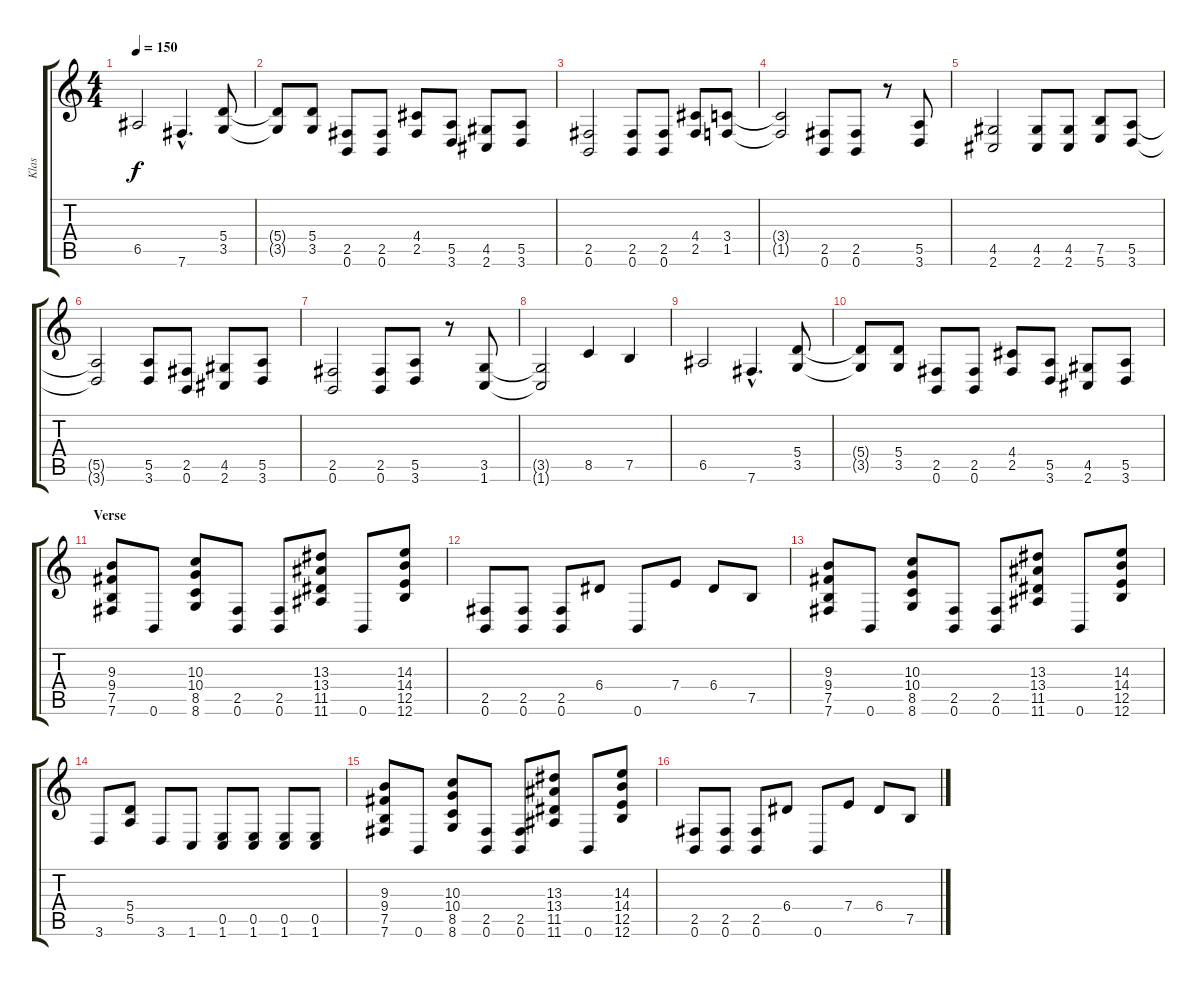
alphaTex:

\track ("Klas" "Klas") {instrument distortionguitar}
\staff {score tabs}
\tuning (B3 Gb3 D3 A2 E2 B1) {hide}
\ts (4 4)
\tempo 150
\clef g2
\ks c
6.5.2{dy f} 7.6{hac}.4{d} (5.4 3.5).8 |
(5.4{t} 3.5{t}).8 (5.4 3.5).8 (2.5 0.6).8 (2.5 0.6).8 (4.4 2.5).8 (5.5 3.6).8 (4.5 2.6).8 (5.5 3.6).8 |
(2.5 0.6).2 (2.5 0.6).8 (2.5 0.6).8 (4.4 2.5).8 (3.4 1.5).8 |
(3.4{t} 1.5{t}).2 (2.5 0.6).8 (2.5 0.6).8 r.8 (5.5 3.6).8 |
(4.5 2.6).2 (4.5 2.6).8 (4.5 2.6).8 (7.5 5.6).8 (5.5 3.6).8 |
(5.5{t} 3.6{t}).2 (5.5 3.6).8 (2.5 0.6).8 (4.5 2.6).8 (5.5 3.6).8 |
(2.5 0.6).2 (2.5 0.6).8 (5.5 3.6).8 r.8 (3.5 1.6).8 |
(3.5{t} 1.6{t}).2 8.5.4 7.5.4 |
6.5.2 7.6{hac}.4{d} (5.4 3.5).8 |
(5.4{t} 3.5{t}).8 (5.4 3.5).8 (2.5 0.6).8 (2.5 0.6).8 (4.4 2.5).8 (5.5 3.6).8 (4.5 2.6).8 (5.5 3.6).8 |
\section ("" "Verse")
(9.3 9.4 7.5 7.6).8 0.6.8 (10.3 10.4 8.5 8.6).8 (2.5 0.6).8 (2.5 0.6).8 (13.3 13.4 11.5 11.6).8 0.6.8 (14.3 14.4 12.5 12.6).8 |
(2.5 0.6).8 (2.5 0.6).8 (2.5 0.6).8 6.4.8 0.6.8 7.4.8 6.4.8 7.5.8 |
(9.3 9.4 7.5 7.6).8 0.6.8 (10.3 10.4 8.5 8.6).8 (2.5 0.6).8 (2.5 0.6).8 (13.3 13.4 11.5 11.6).8 0.6.8 (14.3 14.4 12.5 12.6).8 |
3.6.8 (5.4 5.5).8 3.6.8 1.6.8 (0.5 1.6).8 (0.5 1.6).8 (0.5 1.6).8 (0.5 1.6).8 |
(9.3 9.4 7.5 7.6).8 0.6.8 (10.3 10.4 8.5 8.6).8 (2.5 0.6).8 (2.5 0.6).8 (13.3 13.4 11.5 11.6).8 0.6.8 (14.3 14.4 12.5 12.6).8 |
(2.5 0.6).8 (2.5 0.6).8 (2.5 0.6).8 6.4.8 0.6.8 7.4.8 6.4.8 7.5.8
